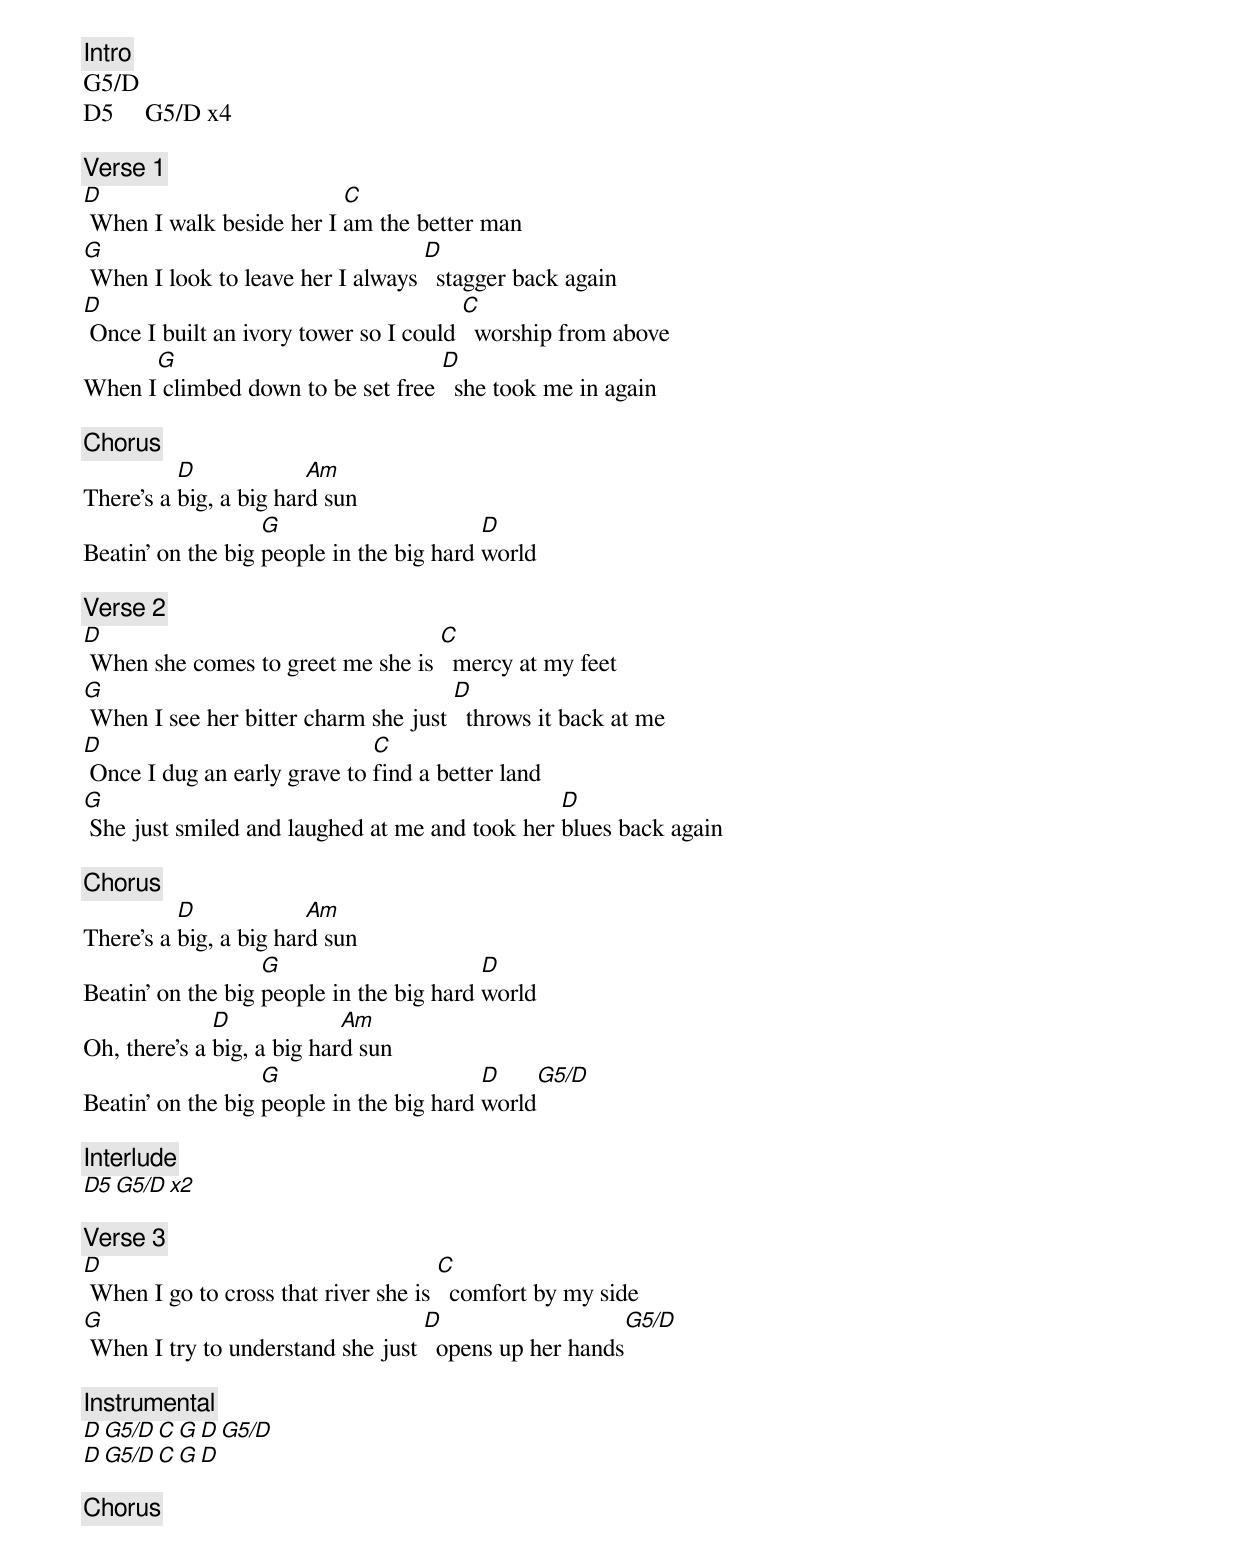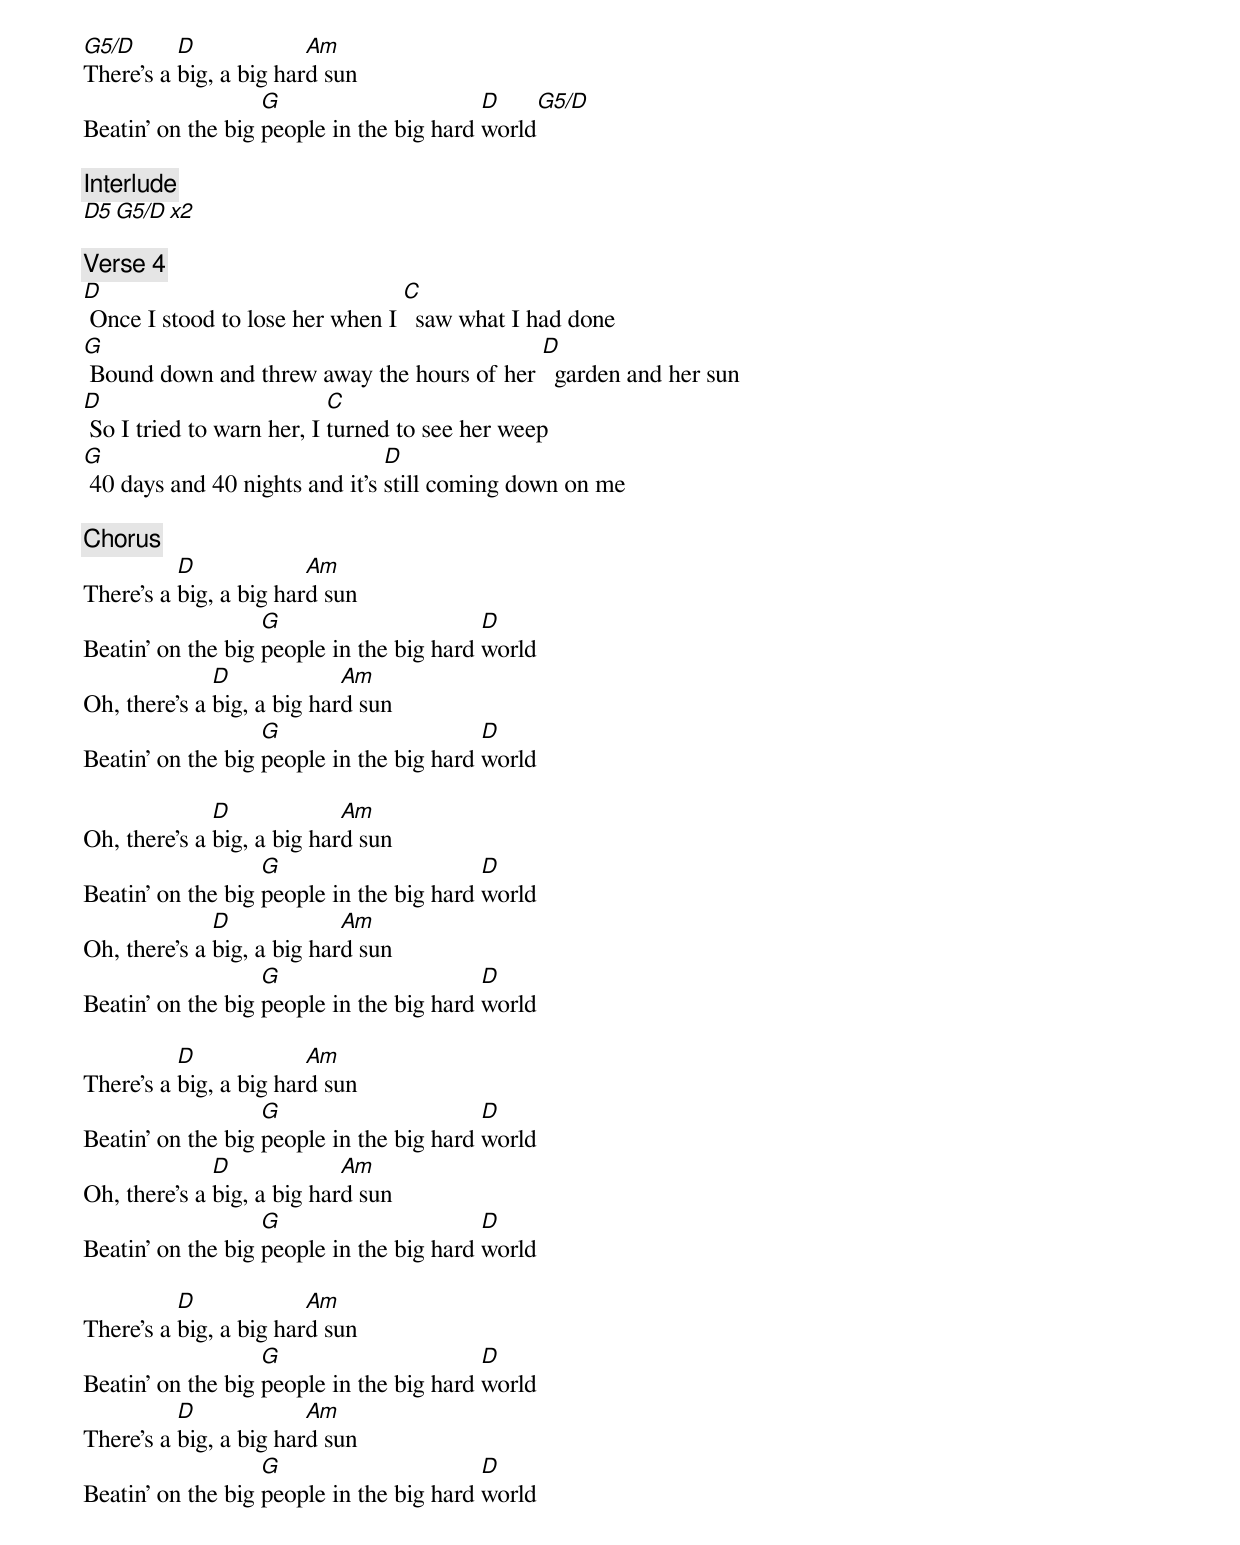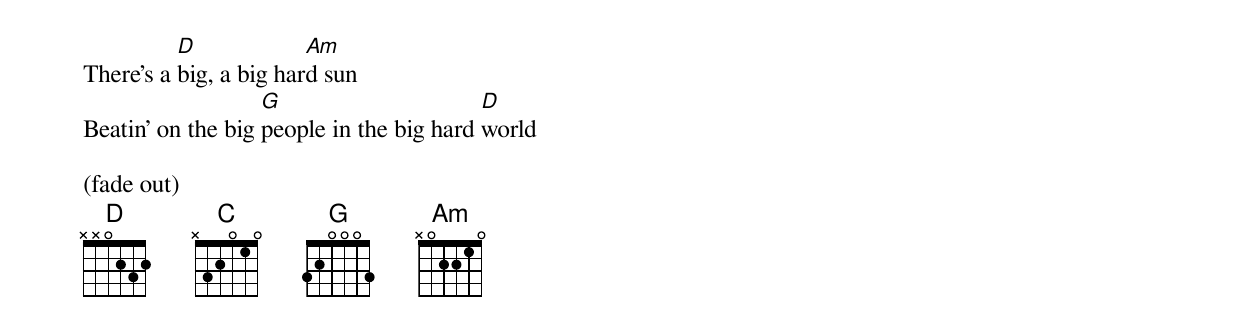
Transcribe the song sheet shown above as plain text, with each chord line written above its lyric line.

[Intro]
G5/D
D5     G5/D x4

[Verse 1]
D                         C
 When I walk beside her I am the better man
G                                  D
 When I look to leave her I always   stagger back again
D                                       C
 Once I built an ivory tower so I could   worship from above
      G                            D
When I climbed down to be set free   she took me in again

[Chorus]
          D             Am
There's a big, a big hard sun
                   G                      D
Beatin' on the big people in the big hard world

[Verse 2]
D                                  C
 When she comes to greet me she is   mercy at my feet
G                                     D
 When I see her bitter charm she just   throws it back at me
D                             C
 Once I dug an early grave to find a better land
G                                               D
 She just smiled and laughed at me and took her blues back again

[Chorus]
          D             Am
There's a big, a big hard sun
                   G                      D
Beatin' on the big people in the big hard world
              D             Am
Oh, there's a big, a big hard sun
                   G                      D     G5/D
Beatin' on the big people in the big hard world

[Interlude]
D5     G5/D x2

[Verse 3]
D                                     C
 When I go to cross that river she is   comfort by my side
G                                  D                    G5/D
 When I try to understand she just   opens up her hands

[Instrumental]
D     G5/D C      G      D     G5/D
D     G5/D C      G      D

[Chorus]
G5/D      D             Am
There's a big, a big hard sun
                   G                      D     G5/D
Beatin' on the big people in the big hard world

[Interlude]
D5     G5/D x2

[Verse 4]
D                                C
 Once I stood to lose her when I   saw what I had done
G                                           D
 Bound down and threw away the hours of her   garden and her sun
D                          C
 So I tried to warn her, I turned to see her weep
G                               D
 40 days and 40 nights and it's still coming down on me

[Chorus]
          D             Am
There's a big, a big hard sun
                   G                      D
Beatin' on the big people in the big hard world
              D             Am
Oh, there's a big, a big hard sun
                   G                      D
Beatin' on the big people in the big hard world

              D             Am
Oh, there's a big, a big hard sun
                   G                      D
Beatin' on the big people in the big hard world
              D             Am
Oh, there's a big, a big hard sun
                   G                      D
Beatin' on the big people in the big hard world

          D             Am
There's a big, a big hard sun
                   G                      D
Beatin' on the big people in the big hard world
              D             Am
Oh, there's a big, a big hard sun
                   G                      D
Beatin' on the big people in the big hard world

          D             Am
There's a big, a big hard sun
                   G                      D
Beatin' on the big people in the big hard world
          D             Am
There's a big, a big hard sun
                   G                      D
Beatin' on the big people in the big hard world

          D             Am
There's a big, a big hard sun
                   G                      D
Beatin' on the big people in the big hard world

(fade out)
